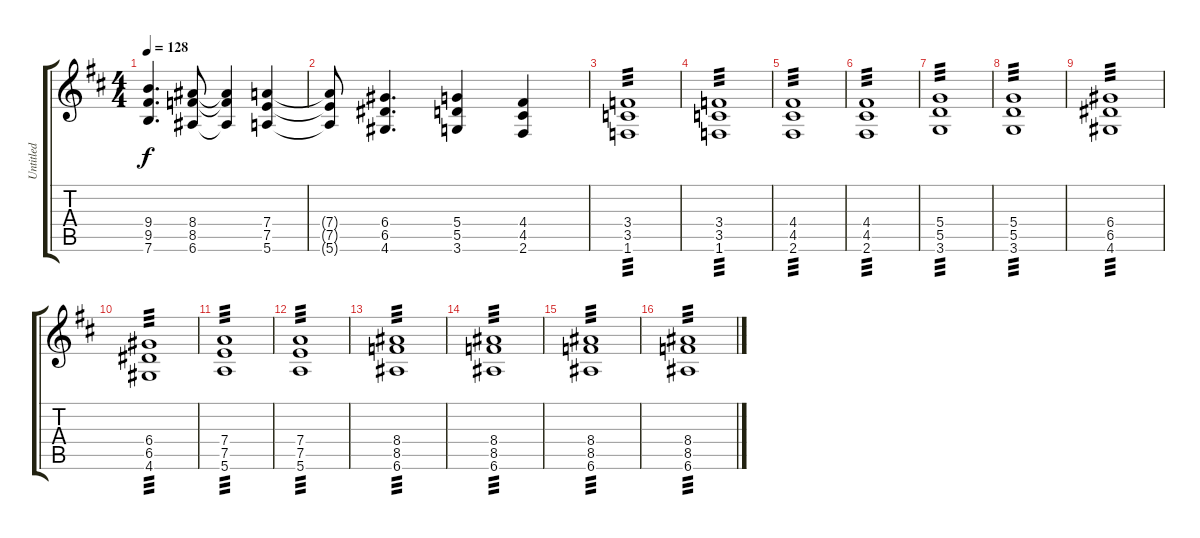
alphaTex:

\track ("Untitled" "Untitled") {instrument distortionguitar}
\staff {score tabs}
\tuning (E4 B3 G3 D3 A2 E2) {hide}
\ts (4 4)
\tempo 128
\clef g2
\ks d
(9.4 9.5 7.6).4{d dy f} (8.4 8.5 6.6).8 (8.4{t} 8.5{t} 6.6{t}).4 (7.4 7.5 5.6).4 |
(7.4{t} 7.5{t} 5.6{t}).8 (6.4 6.5 4.6).4{d} (5.4 5.5 3.6).4 (4.4 4.5 2.6).4 |
(3.4 3.5 1.6).1{tp 3} |
(3.4 3.5 1.6).1{tp 3} |
(4.4 4.5 2.6).1{tp 3} |
(4.4 4.5 2.6).1{tp 3} |
(5.4 5.5 3.6).1{tp 3} |
(5.4 5.5 3.6).1{tp 3} |
(6.4 6.5 4.6).1{tp 3} |
(6.4 6.5 4.6).1{tp 3} |
(7.4 7.5 5.6).1{tp 3} |
(7.4 7.5 5.6).1{tp 3} |
(8.4 8.5 6.6).1{tp 3} |
(8.4 8.5 6.6).1{tp 3} |
(8.4 8.5 6.6).1{tp 3} |
(8.4 8.5 6.6).1{tp 3}
